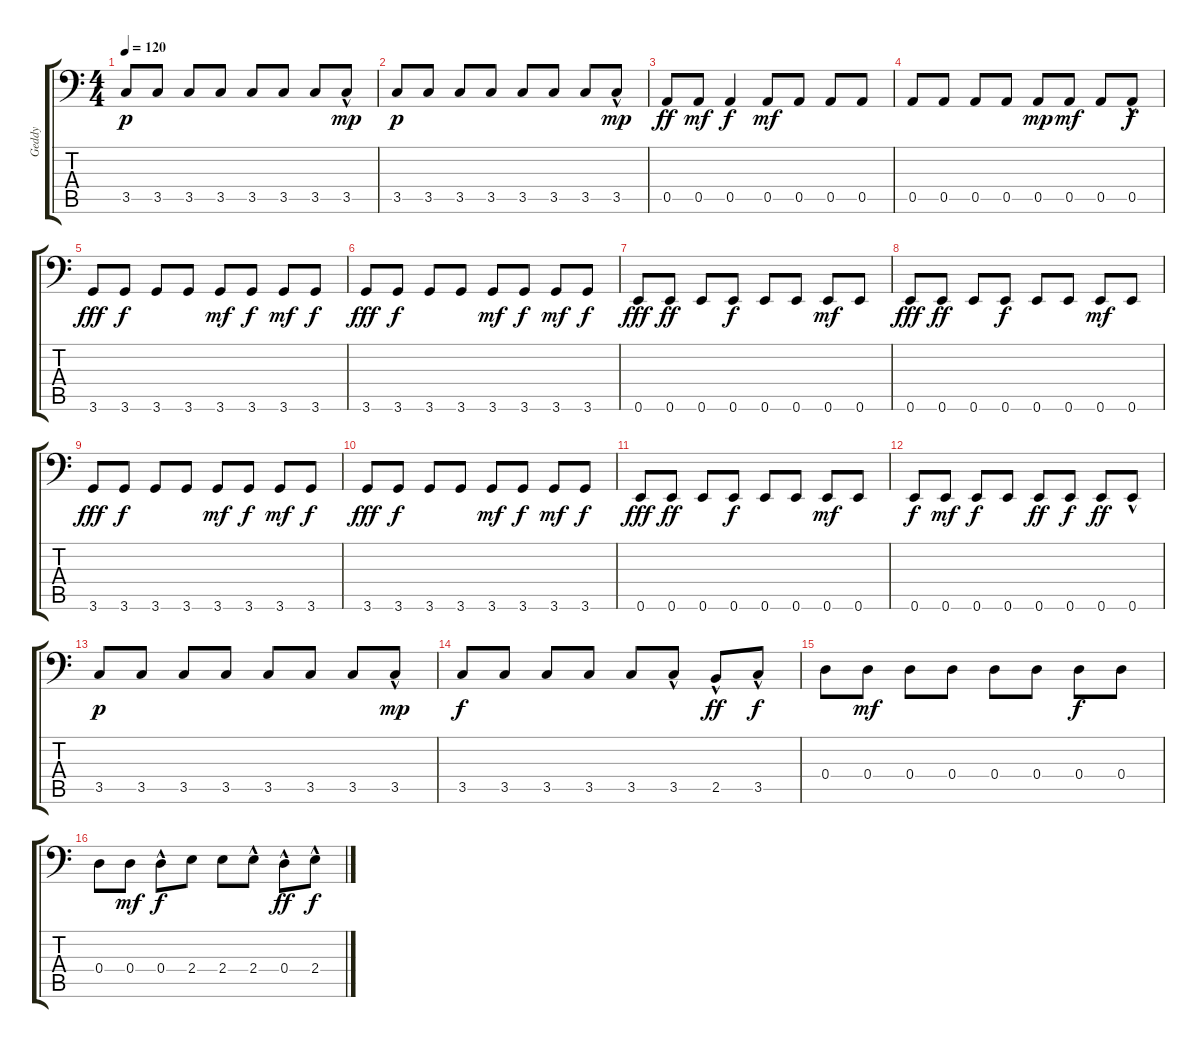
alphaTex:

\track ("Geddy" "Geddy") {instrument electricbassfinger}
\staff {score tabs}
\tuning (E3 B2 G2 D2 A1 E1) {hide}
\ts (4 4)
\tempo 120
\clef f4
\ks c
3.5.8{dy p} 3.5.8 3.5.8 3.5.8 3.5.8 3.5.8 3.5.8 3.5{hac}.8{dy mp} |
3.5.8{dy p} 3.5.8 3.5.8 3.5.8 3.5.8 3.5.8 3.5.8 3.5{hac}.8{dy mp} |
0.5.8{dy ff} 0.5.8{dy mf} 0.5.4{dy f} 0.5.8{dy mf} 0.5.8 0.5.8 0.5.8 |
0.5.8 0.5.8 0.5.8 0.5.8 0.5.8{dy mp} 0.5.8{dy mf} 0.5.8 0.5{hac}.8{dy f} |
3.6.8{dy fff} 3.6.8{dy f} 3.6.8 3.6.8 3.6.8{dy mf} 3.6.8{dy f} 3.6.8{dy mf} 3.6.8{dy f} |
3.6.8{dy fff} 3.6.8{dy f} 3.6.8 3.6.8 3.6.8{dy mf} 3.6.8{dy f} 3.6.8{dy mf} 3.6.8{dy f} |
0.6.8{dy fff} 0.6.8{dy ff} 0.6.8 0.6.8{dy f} 0.6.8 0.6.8 0.6.8{dy mf} 0.6.8 |
0.6.8{dy fff} 0.6.8{dy ff} 0.6.8 0.6.8{dy f} 0.6.8 0.6.8 0.6.8{dy mf} 0.6.8 |
3.6.8{dy fff} 3.6.8{dy f} 3.6.8 3.6.8 3.6.8{dy mf} 3.6.8{dy f} 3.6.8{dy mf} 3.6.8{dy f} |
3.6.8{dy fff} 3.6.8{dy f} 3.6.8 3.6.8 3.6.8{dy mf} 3.6.8{dy f} 3.6.8{dy mf} 3.6.8{dy f} |
0.6.8{dy fff} 0.6.8{dy ff} 0.6.8 0.6.8{dy f} 0.6.8 0.6.8 0.6.8{dy mf} 0.6.8 |
0.6.8{dy f} 0.6.8{dy mf} 0.6.8{dy f} 0.6.8 0.6.8{dy ff} 0.6.8{dy f} 0.6.8{dy ff} 0.6{hac}.8 |
3.5.8{dy p} 3.5.8 3.5.8 3.5.8 3.5.8 3.5.8 3.5.8 3.5{hac}.8{dy mp} |
3.5.8{dy f} 3.5.8 3.5.8 3.5.8 3.5.8 3.5{hac}.8 2.5{hac}.8{dy ff} 3.5{hac}.8{dy f} |
0.4.8 0.4.8{dy mf} 0.4.8 0.4.8 0.4.8 0.4.8 0.4.8{dy f} 0.4.8 |
0.4.8 0.4.8{dy mf} 0.4{hac}.8{dy f} 2.4.8 2.4.8 2.4{hac}.8 0.4{hac}.8{dy ff} 2.4{hac}.8{dy f}
